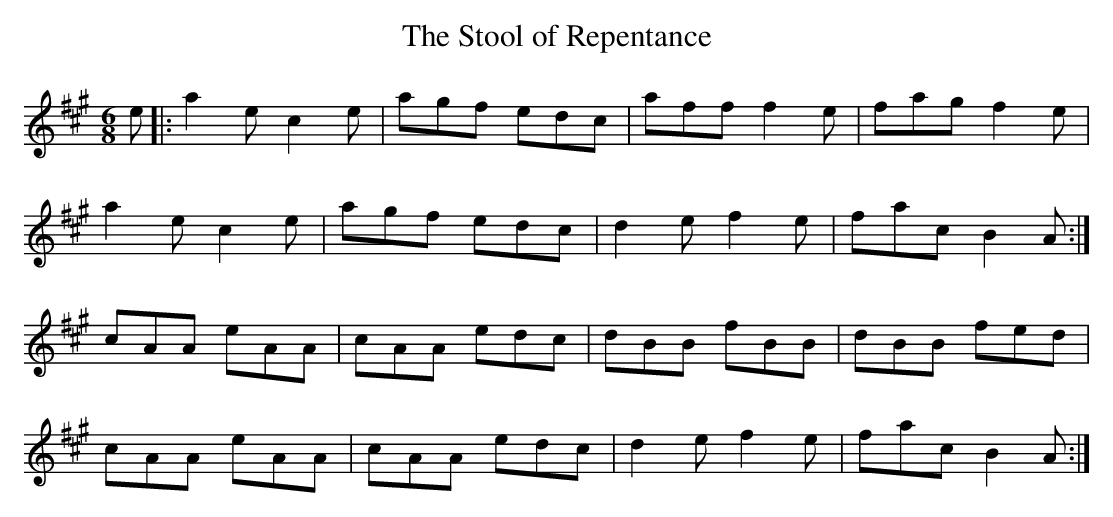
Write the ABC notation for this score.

X:1
T:Stool of Repentance, The
M:6/8
L:1/8
K:A
e |: a2e c2e | agf edc | aff f2e | fag f2e  |
     a2e c2e | agf edc | d2e f2e | fac B2A :|
     cAA eAA | cAA edc | dBB fBB | dBB fed  |
     cAA eAA | cAA edc | d2e f2e | fac B2A :|]
